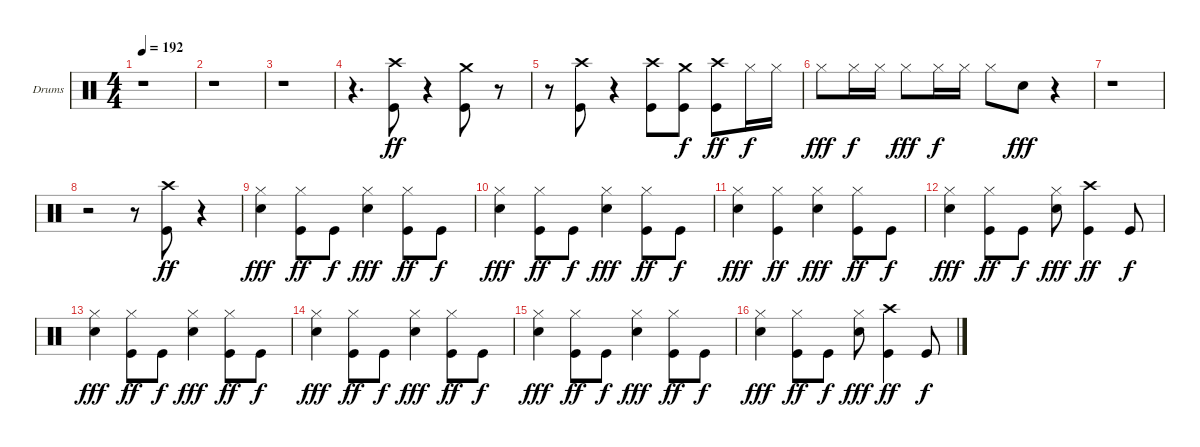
\bracketExtendMode groupsimilarinstruments
\firstSystemTrackNameOrientation horizontal
\otherSystemsTrackNameOrientation horizontal
\track ("Drumkit" "Drums") {instrument percussion}
\staff {score}
\articulation defaults
\ts (4 4)
\tempo 192
\clef neutral
\ks c
r.1{dy ff} |
r.1 |
r.1 |
r.4{d} ("Kick (hit)" "Crash high (hit)").8 r.4 ("Kick (hit)" "Crash medium (hit)").8 r.8 |
r.8 ("Kick (hit)" "Crash high (hit)").8 r.4 ("Kick (hit)" "Crash high (hit)").8 ("Kick (hit)" "Crash medium (hit)").8{dy f} ("Kick (hit)" "Crash high (hit)").8{dy ff} "Hi-Hat (closed)".16{dy f} "Hi-Hat (closed)".16 |
"Hi-Hat (closed)".8{dy fff} "Hi-Hat (closed)".16{dy f} "Hi-Hat (closed)".16 "Hi-Hat (closed)".8{dy fff} "Hi-Hat (closed)".16{dy f} "Hi-Hat (closed)".16 "Hi-Hat (closed)".8 "Snare (hit) 2".8{dy fff} r.4 |
r.1 |
r.2 r.8 ("Kick (hit)" "Crash high (hit)").8{dy ff} r.4 |
("Snare (hit) 2" "Hi-Hat (closed)").4{dy fff} ("Kick (hit)" "Hi-Hat (closed)").8{dy ff} "Kick (hit)".8{dy f} ("Snare (hit) 2" "Hi-Hat (closed)").4{dy fff} ("Kick (hit)" "Hi-Hat (closed)").8{dy ff} "Kick (hit)".8{dy f} |
("Snare (hit) 2" "Hi-Hat (closed)").4{dy fff} ("Kick (hit)" "Hi-Hat (closed)").8{dy ff} "Kick (hit)".8{dy f} ("Snare (hit) 2" "Hi-Hat (closed)").4{dy fff} ("Kick (hit)" "Hi-Hat (closed)").8{dy ff} "Kick (hit)".8{dy f} |
("Snare (hit) 2" "Hi-Hat (closed)").4{dy fff} ("Kick (hit)" "Hi-Hat (closed)").4{dy ff} ("Snare (hit) 2" "Hi-Hat (closed)").4{dy fff} ("Kick (hit)" "Hi-Hat (closed)").8{dy ff} "Kick (hit)".8{dy f} |
("Snare (hit) 2" "Hi-Hat (closed)").4{dy fff} ("Kick (hit)" "Hi-Hat (closed)").8{dy ff} "Kick (hit)".8{dy f} ("Snare (hit) 2" "Hi-Hat (closed)").8{dy fff} ("Kick (hit)" "Crash high (hit)").4{dy ff} "Kick (hit)".8{dy f} |
("Snare (hit) 2" "Hi-Hat (closed)").4{dy fff} ("Kick (hit)" "Hi-Hat (closed)").8{dy ff} "Kick (hit)".8{dy f} ("Snare (hit) 2" "Hi-Hat (closed)").4{dy fff} ("Kick (hit)" "Hi-Hat (closed)").8{dy ff} "Kick (hit)".8{dy f} |
("Snare (hit) 2" "Hi-Hat (closed)").4{dy fff} ("Kick (hit)" "Hi-Hat (closed)").8{dy ff} "Kick (hit)".8{dy f} ("Snare (hit) 2" "Hi-Hat (closed)").4{dy fff} ("Kick (hit)" "Hi-Hat (closed)").8{dy ff} "Kick (hit)".8{dy f} |
("Snare (hit) 2" "Hi-Hat (closed)").4{dy fff} ("Kick (hit)" "Hi-Hat (closed)").8{dy ff} "Kick (hit)".8{dy f} ("Snare (hit) 2" "Hi-Hat (closed)").4{dy fff} ("Kick (hit)" "Hi-Hat (closed)").8{dy ff} "Kick (hit)".8{dy f} |
("Snare (hit) 2" "Hi-Hat (closed)").4{dy fff} ("Kick (hit)" "Hi-Hat (closed)").8{dy ff} "Kick (hit)".8{dy f} ("Snare (hit) 2" "Hi-Hat (closed)").8{dy fff} ("Kick (hit)" "Crash high (hit)").4{dy ff} "Kick (hit)".8{dy f}
